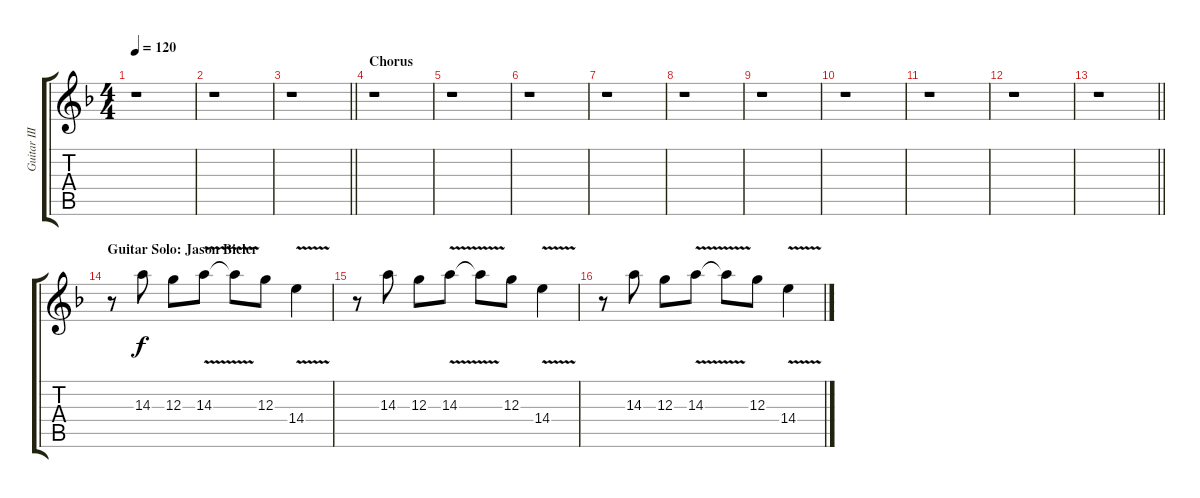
\track ("Guitar III" "Guitar III") {instrument overdrivenguitar}
\staff {score tabs}
\tuning (E4 B3 G3 D3 A2 E2) {hide}
\ts (4 4)
\tempo 120
\clef g2
\ks f
r.1{dy f} |
r.1 |
\barLineRight lightlight
r.1 |
\section ("" "Chorus")
r.1 |
r.1 |
r.1 |
r.1 |
r.1 |
r.1 |
r.1 |
r.1 |
r.1 |
\barLineRight lightlight
r.1 |
\section ("" "Guitar Solo: Jason Bieler")
r.8 14.3.8 12.3.8 14.3{v}.8 14.3{t}.8 12.3.8 14.4{v}.4 |
r.8 14.3.8 12.3.8 14.3{v}.8 14.3{t}.8 12.3.8 14.4{v}.4 |
r.8 14.3.8 12.3.8 14.3{v}.8 14.3{t}.8 12.3.8 14.4{v}.4
